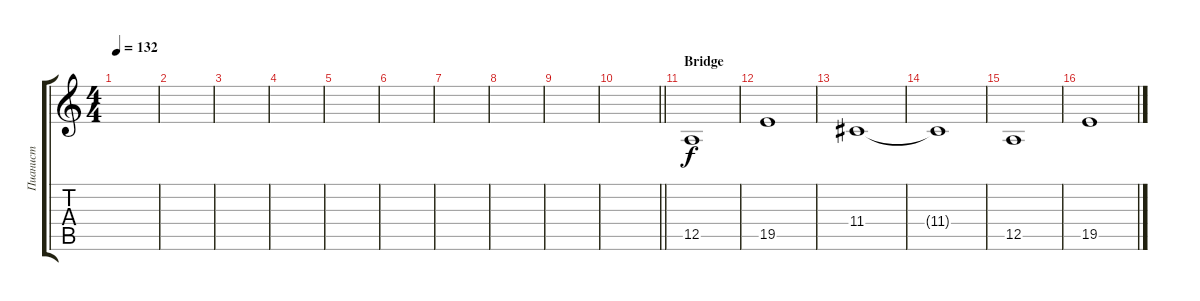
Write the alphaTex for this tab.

\track ("Пианист" "Пианист") {instrument pad2warm}
\staff {score tabs}
\tuning (E4 B3 G3 D3 A2 E2) {hide}
\ts (4 4)
\tempo 132
\clef g2
\ks c
|
|
|
|
|
|
|
|
|
\barLineRight lightlight
|
\section ("" "Bridge")
12.5.1 |
19.5.1 |
11.4.1 |
11.4{t}.1 |
12.5.1 |
19.5.1
